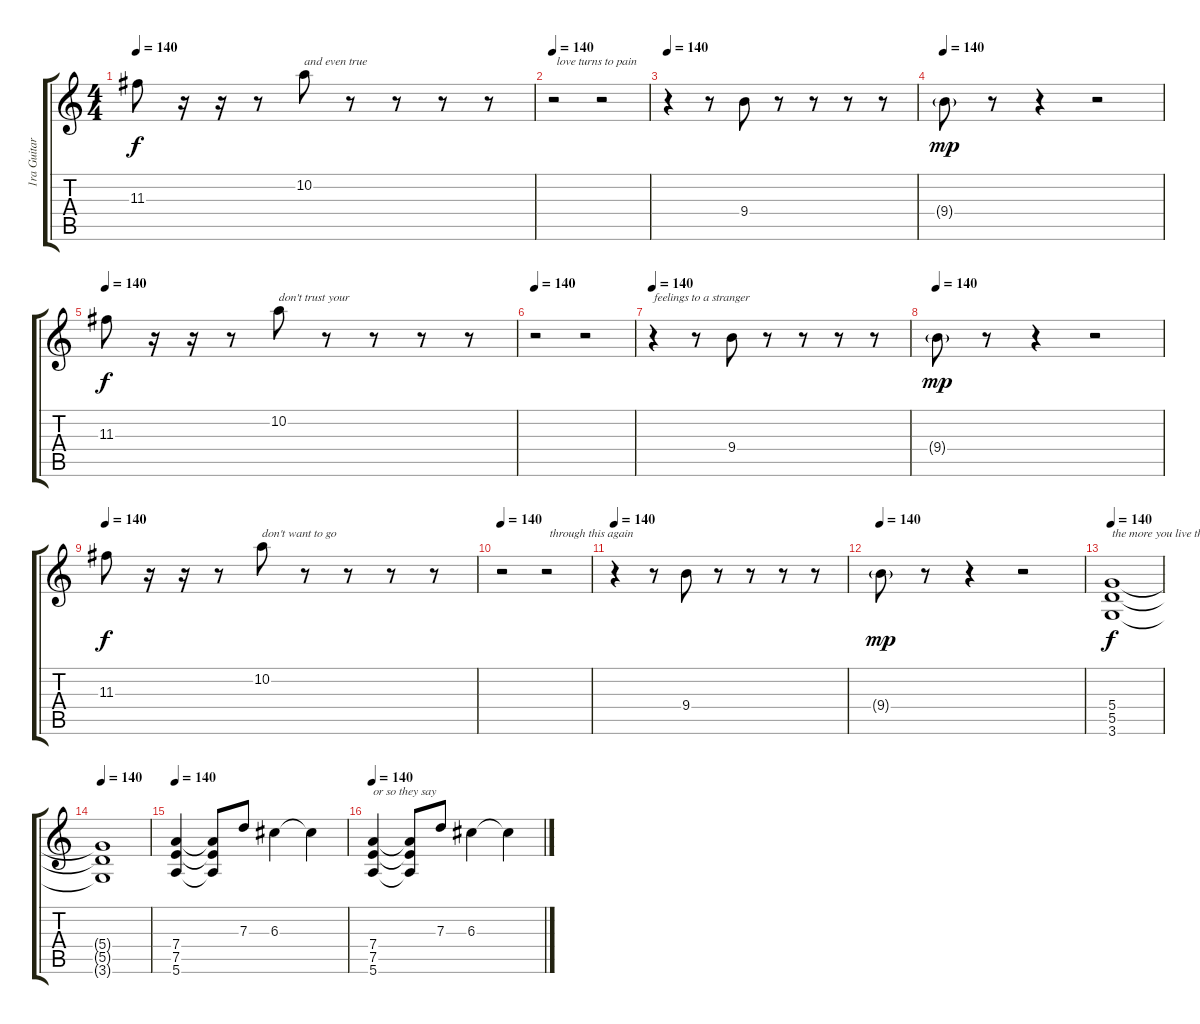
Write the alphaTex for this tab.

\track ("1ra Guitarra" "1ra Guitar") {instrument distortionguitar}
\staff {score tabs}
\tuning (E4 B3 G3 D3 A2 E2) {hide}
\ts (4 4)
\tempo 140
\clef g2
\ks c
11.3.8{dy f} r.16 r.16 r.8 10.2.8{txt "and even true"} r.8 r.8 r.8 r.8 |
\tempo 140
r.2{txt " love turns to pain"} r.2 |
\tempo 140
r.4 r.8 9.4.8 r.8 r.8 r.8 r.8 |
\tempo 140
9.4{g}.8{dy mp} r.8 r.4 r.2 |
\tempo 140
11.3.8{dy f} r.16 r.16 r.8 10.2.8{txt "don't trust your "} r.8 r.8 r.8 r.8 |
\tempo 140
r.2 r.2 |
\tempo 140
r.4{txt "feelings to a stranger"} r.8 9.4.8 r.8 r.8 r.8 r.8 |
\tempo 140
9.4{g}.8{dy mp} r.8 r.4 r.2 |
\tempo 140
11.3.8{dy f} r.16 r.16 r.8 10.2.8{txt "don't want to go"} r.8 r.8 r.8 r.8 |
\tempo 140
r.2 r.2{txt " through this again"} |
\tempo 140
r.4 r.8 9.4.8 r.8 r.8 r.8 r.8 |
\tempo 140
9.4{g}.8{dy mp} r.8 r.4 r.2 |
\tempo 140
(5.4 5.5 3.6).1{txt "the more you live the more you love" dy f} |
\tempo 140
(5.4{t} 5.5{t} 3.6{t}).1 |
\tempo 140
(7.4 7.5 5.6).4 (7.4{t} 7.5{t} 5.6{t}).8 7.3.8 6.3.4 6.3{t}.4 |
\tempo 140
(7.4 7.5 5.6).4{txt "or so they say"} (7.4{t} 7.5{t} 5.6{t}).8 7.3.8 6.3.4 6.3{t}.4
